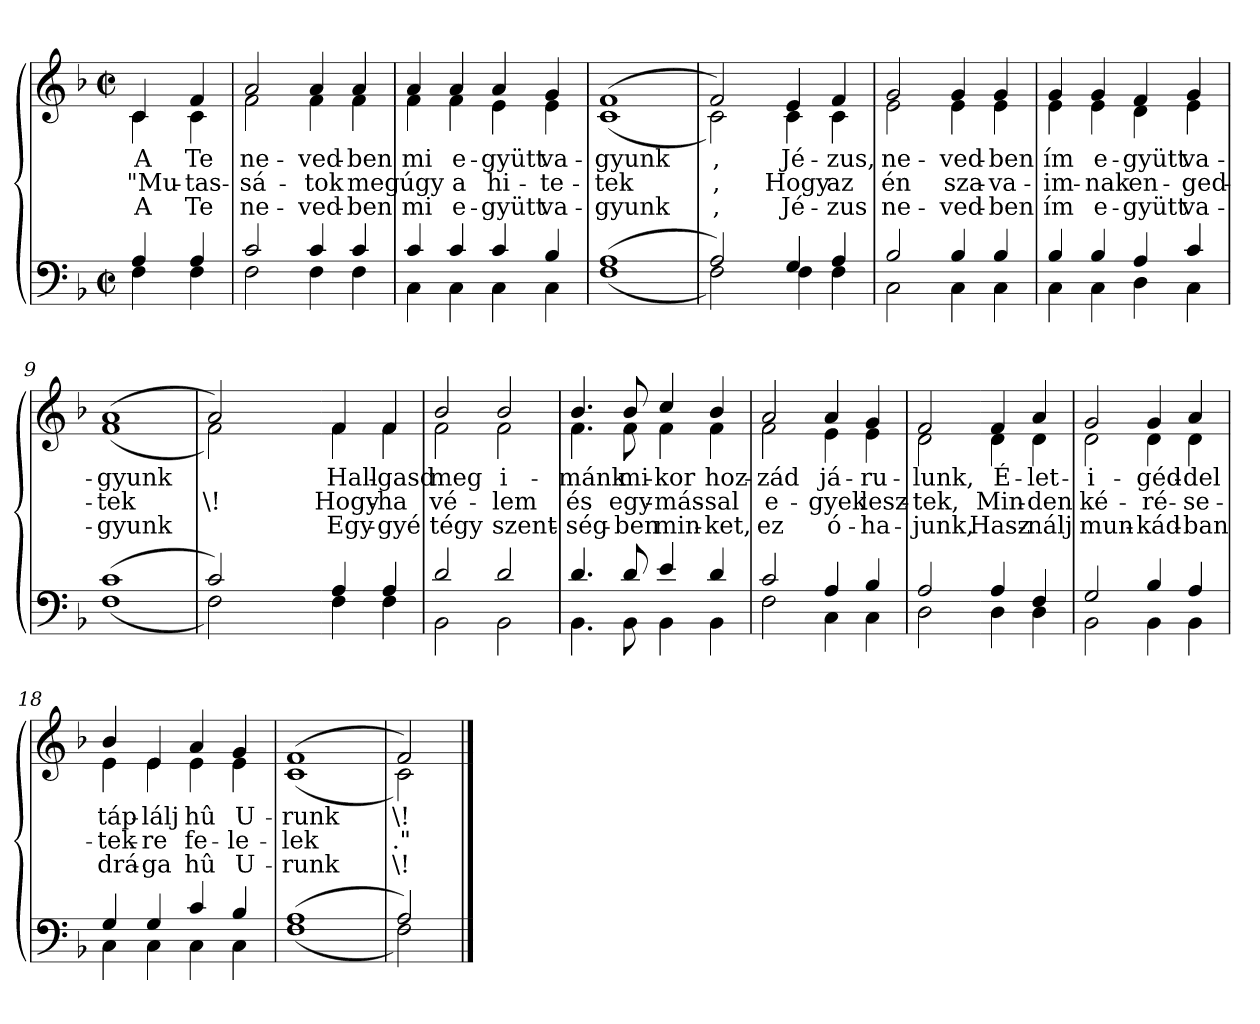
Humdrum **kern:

**kern	**kern	**text	**text	**text
*part2	*part1	*part1	*part1	*part1
*staff2	*staff1	*staff1	*staff1	*staff1
*clefF4	*clefG2	*	*	*
*k[b-]	*k[b-]	*	*	*
*d:	*d:	*	*	*
*M2/2	*M2/2	*	*	*
*met(c|)	*met(c|)	*	*	*
=1	=1	=1	=1	=1
*^	*	*	*	*
!	!	!LO:TX:a:t== 52	!	!	!
!	!	!	!LO:LY:b	!LO:LY:b	!LO:LY:b
*	*	*^	*	*	*
4A/	4F\	4c/	4c\	A	"Mu-	A
!	!	!	!	!LO:LY:b	!LO:LY:b	!LO:LY:b
4A/	4F\	4f/	4c\	Te	-tas-	Te
=2	=2	=2	=2	=2	=2	=2
!	!	!	!	!LO:LY:b	!LO:LY:b	!LO:LY:b
2c/	2F\	2a/	2f\	ne-	-sá-	ne-
!	!	!	!	!LO:LY:b	!LO:LY:b	!LO:LY:b
4c/	4F\	4a/	4f\	-ved-	-tok	-ved-
!	!	!	!	!LO:LY:b	!LO:LY:b	!LO:LY:b
4c/	4F\	4a/	4f\	-ben	meg	-ben
=3	=3	=3	=3	=3	=3	=3
!	!	!	!	!LO:LY:b	!LO:LY:b	!LO:LY:b
4c/	4C\	4a/	4f\	mi	úgy	mi
!	!	!	!	!LO:LY:b	!LO:LY:b	!LO:LY:b
4c/	4C\	4a/	4f\	e-	a	e-
!	!	!	!	!LO:LY:b	!LO:LY:b	!LO:LY:b
4c/	4C\	4a/	4e\	-gyütt	hi-	-gyütt
!	!	!	!	!LO:LY:b	!LO:LY:b	!LO:LY:b
4B-/	4C\	4g/	4e\	va-	-te-	va-
=4	=4	=4	=4	=4	=4	=4
!	!	!	!	!LO:LY:b	!LO:LY:b	!LO:LY:b
(>1A	(<1F	(>1f	(<1c	-gyunk	-tek	-gyunk
=5	=5	=5	=5	=5	=5	=5
!	!	!	!	!LO:LY:b	!LO:LY:b	!LO:LY:b
2A/)	2F\)	2f/)	2c\)	,	,	,
!!LO:LB:g=z	!!
=6-	=6-	=6-	=6-	=6-	=6-	=6-
!	!	!	!	!LO:LY:b	!LO:LY:b	!LO:LY:b
4G/	4F\	4e/	4c\	Jé-	Hogy	Jé-
!	!	!	!	!LO:LY:b	!LO:LY:b	!LO:LY:b
4A/	4F\	4f/	4c\	-zus,	az	-zus
=7	=7	=7	=7	=7	=7	=7
!	!	!	!	!LO:LY:b	!LO:LY:b	!LO:LY:b
2B-/	2C\	2g/	2e\	ne-	én	ne-
!	!	!	!	!LO:LY:b	!LO:LY:b	!LO:LY:b
4B-/	4C\	4g/	4e\	-ved-	sza-	-ved-
!	!	!	!	!LO:LY:b	!LO:LY:b	!LO:LY:b
4B-/	4C\	4g/	4e\	-ben	-va-	-ben
=8	=8	=8	=8	=8	=8	=8
!	!	!	!	!LO:LY:b	!LO:LY:b	!LO:LY:b
4B-/	4C\	4g/	4e\	ím	-im-	ím
!	!	!	!	!LO:LY:b	!LO:LY:b	!LO:LY:b
4B-/	4C\	4g/	4e\	e-	-nak	e-
!	!	!	!	!LO:LY:b	!LO:LY:b	!LO:LY:b
4A/	4D\	4f/	4d\	-gyütt	en-	-gyütt
!	!	!	!	!LO:LY:b	!LO:LY:b	!LO:LY:b
4c/	4C\	4g/	4e\	va-	-ged-	va-
=9	=9	=9	=9	=9	=9	=9
!	!	!	!	!LO:LY:b	!LO:LY:b	!LO:LY:b
(>1c	(<1F	(>1a	(<1f	-gyunk	-tek	-gyunk
=10	=10	=10	=10	=10	=10	=10
!	!	!	!	!LO:LY:b	!LO:LY:b	!LO:LY:b
2c/)	2F\)	2a/)	2f\)	.	\!	.
!!LO:LB:g=z	!!
=11-	=11-	=11-	=11-	=11-	=11-	=11-
!	!	!	!	!LO:LY:b	!LO:LY:b	!LO:LY:b
4A/	4F\	4f/	4f\	Hall-	Hogy-	Egy-
!	!	!	!	!LO:LY:b	!LO:LY:b	!LO:LY:b
4A/	4F\	4f/	4f\	-gasd	-ha	-gyé
=12	=12	=12	=12	=12	=12	=12
!	!	!	!	!LO:LY:b	!LO:LY:b	!LO:LY:b
2d/	2BB-\	2b-/	2f\	meg	vé-	tégy
!	!	!	!	!LO:LY:b	!LO:LY:b	!LO:LY:b
2d/	2BB-\	2b-/	2f\	i-	-lem	szent-
=13	=13	=13	=13	=13	=13	=13
!	!	!	!	!LO:LY:b	!LO:LY:b	!LO:LY:b
4.d/	4.BB-\	4.b-/	4.f\	-mánk	és	-ség-
!	!	!	!	!LO:LY:b	!LO:LY:b	!LO:LY:b
8d/	8BB-\	8b-/	8f\	mi-	egy-	-ben
!	!	!	!	!LO:LY:b	!LO:LY:b	!LO:LY:b
4e/	4BB-\	4cc/	4f\	-kor	-más-	min-
!	!	!	!	!LO:LY:b	!LO:LY:b	!LO:LY:b
4d/	4BB-\	4b-/	4f\	hoz-	-sal	-ket,
=14	=14	=14	=14	=14	=14	=14
!	!	!	!	!LO:LY:b	!LO:LY:b	!LO:LY:b
2c/	2F\	2a/	2f\	-zád	e-	ez
!	!	!	!	!LO:LY:b	!LO:LY:b	!LO:LY:b
4A/	4C\	4a/	4e\	já-	-gyek	ó-
!	!	!	!	!LO:LY:b	!LO:LY:b	!LO:LY:b
4B-/	4C\	4g/	4e\	-ru-	lesz-	-ha-
=15	=15	=15	=15	=15	=15	=15
!	!	!	!	!LO:LY:b	!LO:LY:b	!LO:LY:b
2A/	2D\	2f/	2d\	-lunk,	-tek,	-junk,
!!LO:LB:g=z	!!
=16-	=16-	=16-	=16-	=16-	=16-	=16-
!	!	!	!	!LO:LY:b	!LO:LY:b	!LO:LY:b
4A/	4D\	4f/	4d\	É-	Min-	Hasz-
!	!	!	!	!LO:LY:b	!LO:LY:b	!LO:LY:b
4F/	4D\	4a/	4d\	-let-	-den	-nálj
=17	=17	=17	=17	=17	=17	=17
!	!	!	!	!LO:LY:b	!LO:LY:b	!LO:LY:b
2G/	2BB-\	2g/	2d\	-i-	ké-	mun-
!	!	!	!	!LO:LY:b	!LO:LY:b	!LO:LY:b
4B-/	4BB-\	4g/	4d\	-géd-	-ré-	-kád-
!	!	!	!	!LO:LY:b	!LO:LY:b	!LO:LY:b
4A/	4BB-\	4a/	4d\	-del	-se-	-ban
=18	=18	=18	=18	=18	=18	=18
!	!	!	!	!LO:LY:b	!LO:LY:b	!LO:LY:b
4G/	4C\	4b-/	4e\	táp-	-tek-	drá-
!	!	!	!	!LO:LY:b	!LO:LY:b	!LO:LY:b
4G/	4C\	4e/	4e\	-lálj	-re	-ga
!	!	!	!	!LO:LY:b	!LO:LY:b	!LO:LY:b
4c/	4C\	4a/	4e\	hû	fe-	hû
!	!	!	!	!LO:LY:b	!LO:LY:b	!LO:LY:b
4B-/	4C\	4g/	4e\	U-	-le-	U-
=19	=19	=19	=19	=19	=19	=19
!	!	!	!	!LO:LY:b	!LO:LY:b	!LO:LY:b
(>1A	(<1F	(>1f	(<1c	-runk	-lek	-runk
=20	=20	=20	=20	=20	=20	=20
!	!	!	!	!LO:LY:b	!LO:LY:b	!LO:LY:b
2A/)	2F\)	2f/)	2c\)	\!	."	\!
*v	*v	*	*	*	*	*
*	*v	*v	*	*	*
==	==	==	==	==
*-	*-	*-	*-	*-
